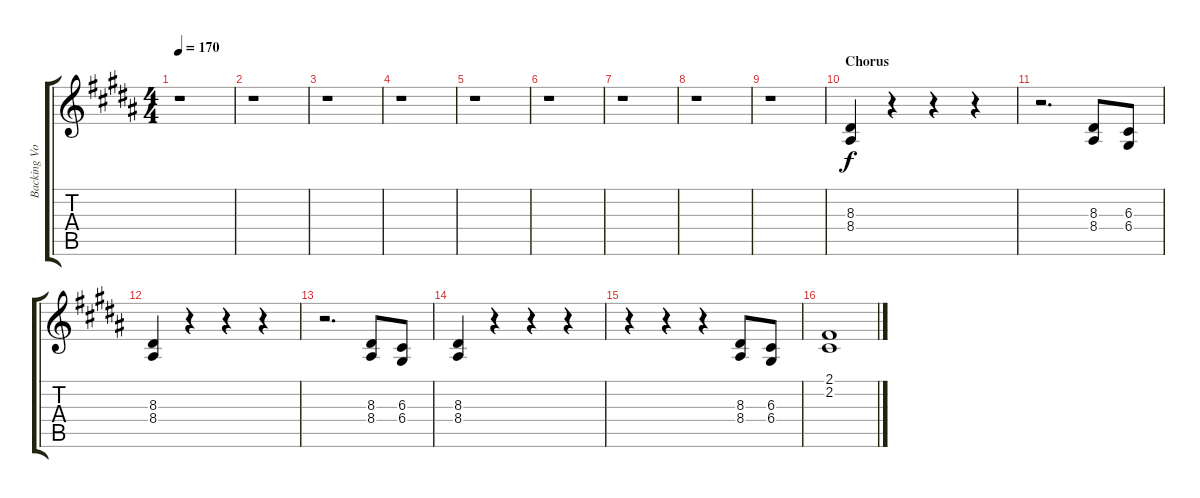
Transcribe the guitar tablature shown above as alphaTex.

\track ("Backing Vocals" "Backing Vo") {instrument lead2sawtooth}
\staff {score tabs}
\tuning (E4 B3 G3 D3 A2 E2) {hide}
\ts (4 4)
\tempo 170
\clef g2
\ks b
r.1{dy f} |
r.1 |
r.1 |
r.1 |
r.1 |
r.1 |
r.1 |
r.1 |
r.1 |
\section ("" "Chorus")
(8.3 8.4).4 r.4 r.4 r.4 |
r.2{d} (8.3 8.4).8 (6.3 6.4).8 |
(8.3 8.4).4 r.4 r.4 r.4 |
r.2{d} (8.3 8.4).8 (6.3 6.4).8 |
(8.3 8.4).4 r.4 r.4 r.4 |
r.4 r.4 r.4 (8.3 8.4).8 (6.3 6.4).8 |
(2.1 2.2).1
